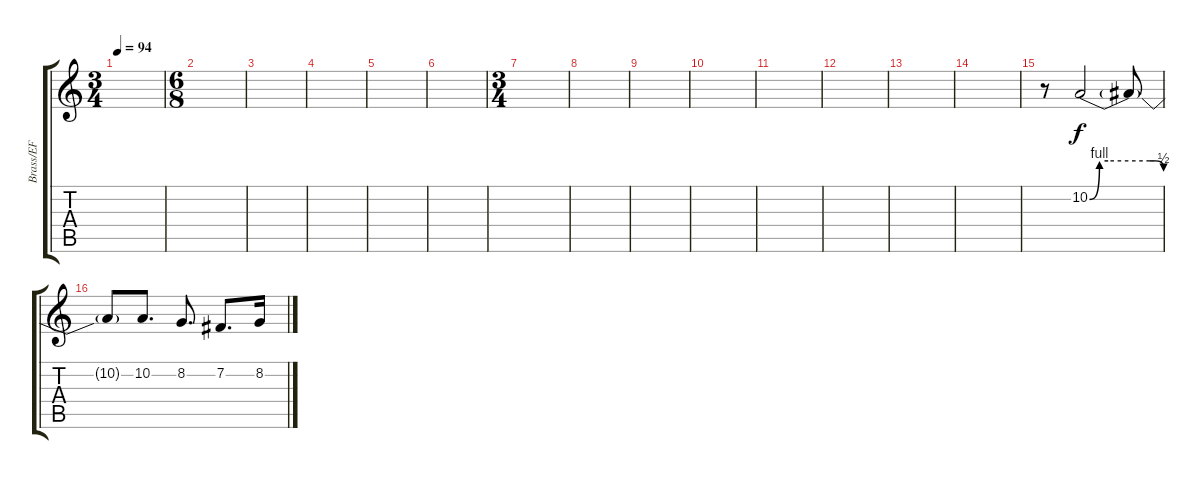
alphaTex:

\track ("Brass/EF" "Brass/EF") {instrument synthvoice}
\staff {score tabs}
\tuning (E4 B3 G3 D3 A2 E2) {hide}
\ts (3 4)
\tempo 94
\clef g2
\ks c
|
\ts (6 8)
|
|
|
|
|
\ts (3 4)
|
|
|
|
|
|
|
|
r.8{instrument lead2sawtooth} 10.2{be (custom 0 0 8 4 15 4 49 4 53 4 60 2)}.2 10.2{t}.8 |
10.2{t}.8 10.2.8{d} 8.2.8{d} 7.2.8{d} 8.2.16
